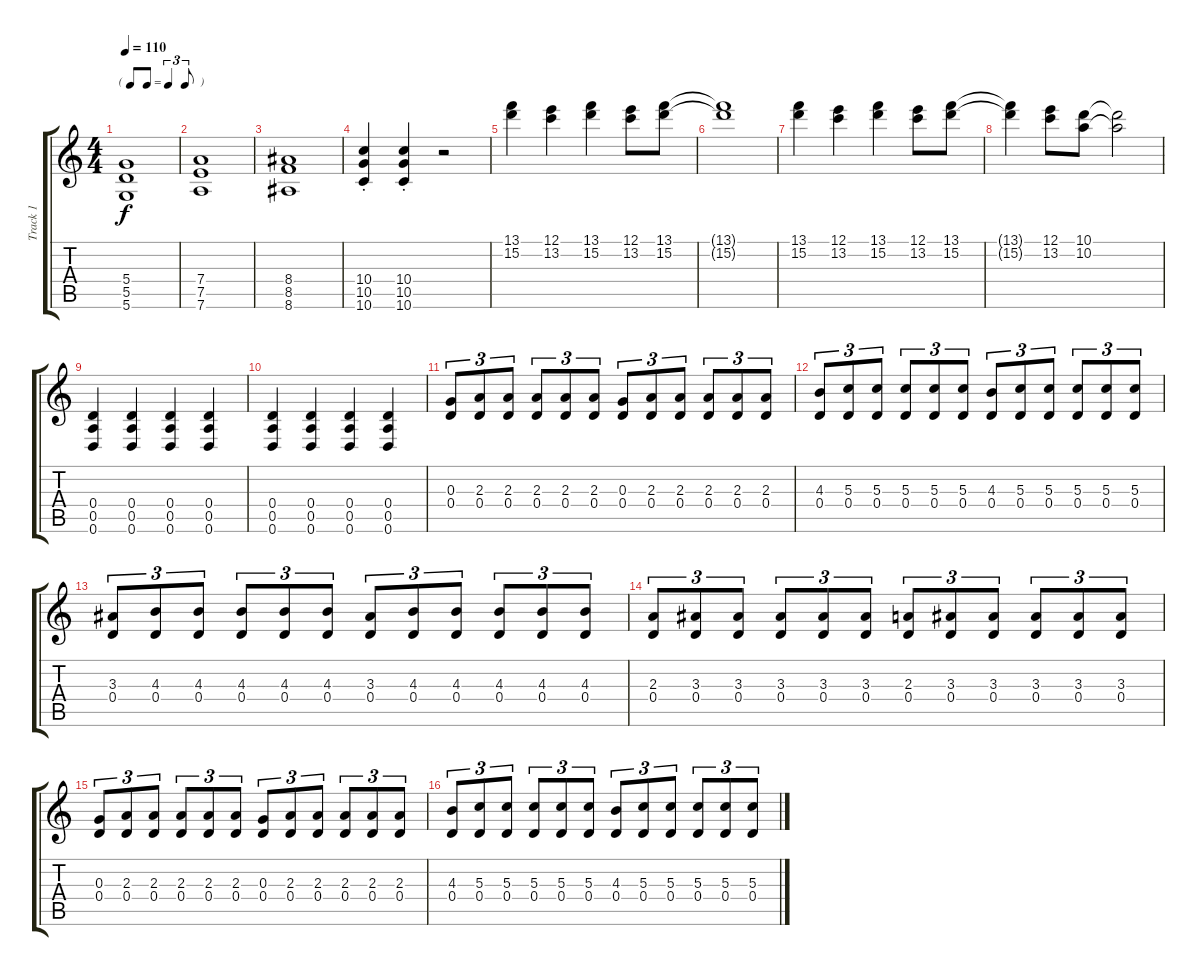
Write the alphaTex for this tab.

\track ("Track 1" "Track 1") {instrument acousticguitarsteel}
\staff {score tabs}
\tuning (E4 B3 G3 D3 A2 D2) {hide}
\ts (4 4)
\tf triplet8th
\tempo 110
\clef g2
\ks c
(5.4 5.5 5.6).1{dy f} |
(7.4 7.5 7.6).1 |
(8.4 8.5 8.6).1 |
(10.4 10.5 10.6{st}).4 (10.4{st} 10.5 10.6).4 r.2 |
(13.1 15.2).4 (12.1 13.2).4 (13.1 15.2).4 (12.1 13.2).8 (13.1 15.2).8 |
(13.1{t} 15.2{t}).1 |
(13.1 15.2).4 (12.1 13.2).4 (13.1 15.2).4 (12.1 13.2).8 (13.1 15.2).8 |
(13.1{t} 15.2{t}).4 (12.1 13.2).8 (10.1 10.2).8 (10.1{t} 10.2{t}).2 |
(0.4 0.5 0.6).4 (0.4 0.5 0.6).4 (0.4 0.5 0.6).4 (0.4 0.5 0.6).4 |
(0.4 0.5 0.6).4 (0.4 0.5 0.6).4 (0.4 0.5 0.6).4 (0.4 0.5 0.6).4 |
(0.3 0.4).8{tu (3 2)} (2.3 0.4).8{tu (3 2)} (2.3 0.4).8{tu (3 2)} (2.3 0.4).8{tu (3 2)} (2.3 0.4).8{tu (3 2)} (2.3 0.4).8{tu (3 2)} (0.3 0.4).8{tu (3 2)} (2.3 0.4).8{tu (3 2)} (2.3 0.4).8{tu (3 2)} (2.3 0.4).8{tu (3 2)} (2.3 0.4).8{tu (3 2)} (2.3 0.4).8{tu (3 2)} |
(4.3 0.4).8{tu (3 2)} (5.3 0.4).8{tu (3 2)} (5.3 0.4).8{tu (3 2)} (5.3 0.4).8{tu (3 2)} (5.3 0.4).8{tu (3 2)} (5.3 0.4).8{tu (3 2)} (4.3 0.4).8{tu (3 2)} (5.3 0.4).8{tu (3 2)} (5.3 0.4).8{tu (3 2)} (5.3 0.4).8{tu (3 2)} (5.3 0.4).8{tu (3 2)} (5.3 0.4).8{tu (3 2)} |
(3.3 0.4).8{tu (3 2)} (4.3 0.4).8{tu (3 2)} (4.3 0.4).8{tu (3 2)} (4.3 0.4).8{tu (3 2)} (4.3 0.4).8{tu (3 2)} (4.3 0.4).8{tu (3 2)} (3.3 0.4).8{tu (3 2)} (4.3 0.4).8{tu (3 2)} (4.3 0.4).8{tu (3 2)} (4.3 0.4).8{tu (3 2)} (4.3 0.4).8{tu (3 2)} (4.3 0.4).8{tu (3 2)} |
(2.3 0.4).8{tu (3 2)} (3.3 0.4).8{tu (3 2)} (3.3 0.4).8{tu (3 2)} (3.3 0.4).8{tu (3 2)} (3.3 0.4).8{tu (3 2)} (3.3 0.4).8{tu (3 2)} (2.3 0.4).8{tu (3 2)} (3.3 0.4).8{tu (3 2)} (3.3 0.4).8{tu (3 2)} (3.3 0.4).8{tu (3 2)} (3.3 0.4).8{tu (3 2)} (3.3 0.4).8{tu (3 2)} |
(0.3 0.4).8{tu (3 2)} (2.3 0.4).8{tu (3 2)} (2.3 0.4).8{tu (3 2)} (2.3 0.4).8{tu (3 2)} (2.3 0.4).8{tu (3 2)} (2.3 0.4).8{tu (3 2)} (0.3 0.4).8{tu (3 2)} (2.3 0.4).8{tu (3 2)} (2.3 0.4).8{tu (3 2)} (2.3 0.4).8{tu (3 2)} (2.3 0.4).8{tu (3 2)} (2.3 0.4).8{tu (3 2)} |
(4.3 0.4).8{tu (3 2)} (5.3 0.4).8{tu (3 2)} (5.3 0.4).8{tu (3 2)} (5.3 0.4).8{tu (3 2)} (5.3 0.4).8{tu (3 2)} (5.3 0.4).8{tu (3 2)} (4.3 0.4).8{tu (3 2)} (5.3 0.4).8{tu (3 2)} (5.3 0.4).8{tu (3 2)} (5.3 0.4).8{tu (3 2)} (5.3 0.4).8{tu (3 2)} (5.3 0.4).8{tu (3 2)}
